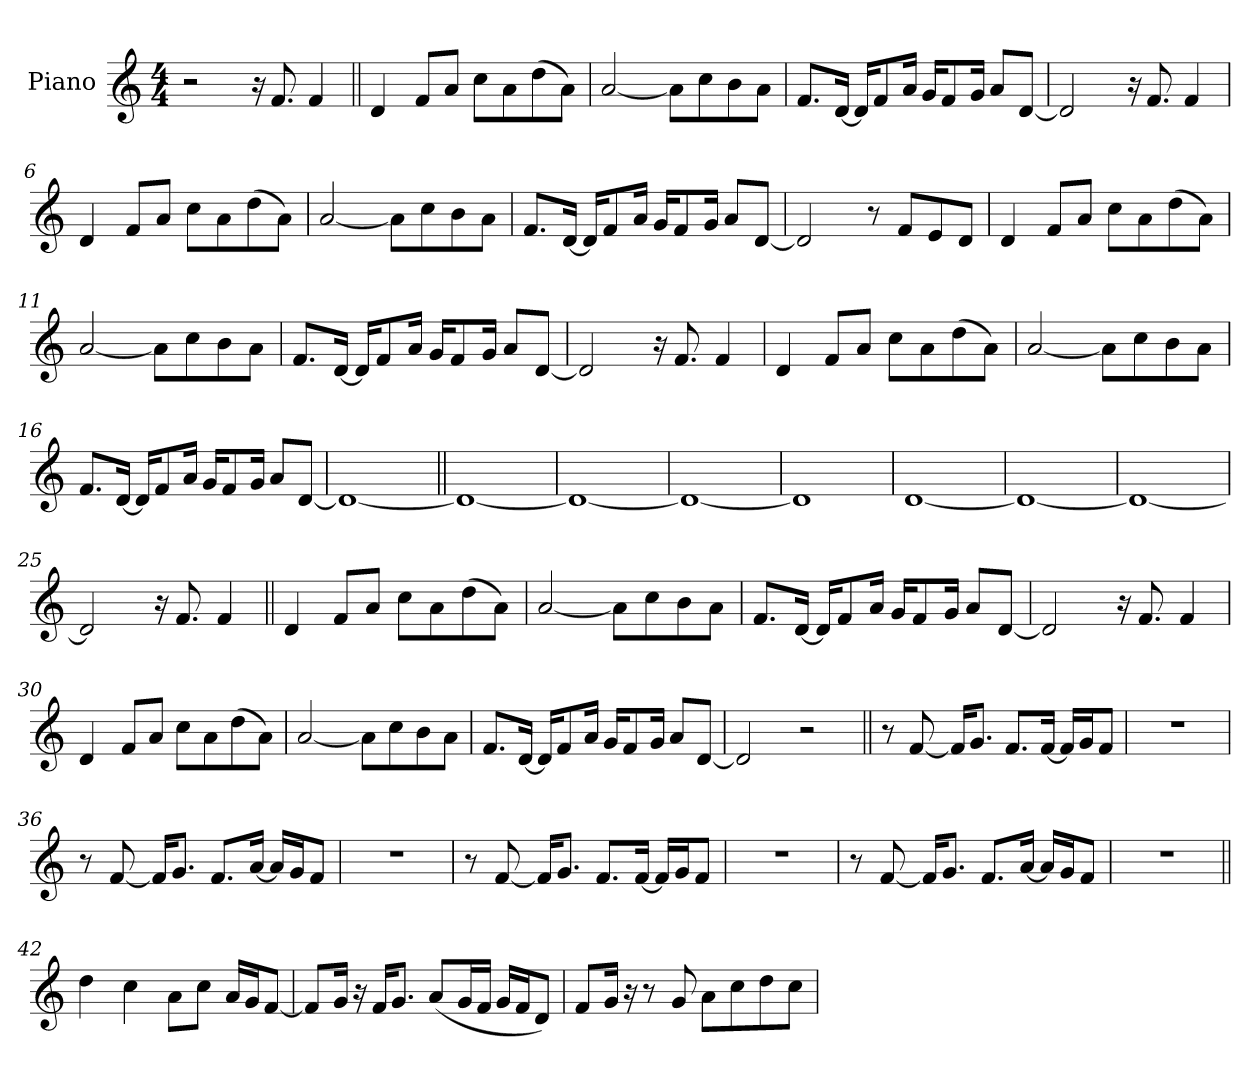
**kern
*part1
*staff1
*I"Piano
*I'Pno.
*clefG2
*k[]
*M4/4
*MM100
=1
2r
16r
8.f
4f
=2||
4d
8fL
8aJ
8ccL
8a
(8dd
8aJ)
=3
[2a
8aL]
8cc
8b
8aJ
=4
8.fL
[16dJk
16dKL]
8f
16aJk
16gKL
8f
16gJk
8aL
[8dJ
=5
2d]
16r
8.f
4f
=6
4d
8fL
8aJ
8ccL
8a
(8dd
8aJ)
=7
[2a
8aL]
8cc
8b
8aJ
=8
8.fL
[16dJk
16dKL]
8f
16aJk
16gKL
8f
16gJk
8aL
[8dJ
=9
2d]
8r
8fL
8e
8dJ
=10
4d
8fL
8aJ
8ccL
8a
(8dd
8aJ)
=11
[2a
8aL]
8cc
8b
8aJ
=12
8.fL
[16dJk
16dKL]
8f
16aJk
16gKL
8f
16gJk
8aL
[8dJ
=13
2d]
16r
8.f
4f
=14
4d
8fL
8aJ
8ccL
8a
(8dd
8aJ)
=15
[2a
8aL]
8cc
8b
8aJ
=16
8.fL
[16dJk
16dKL]
8f
16aJk
16gKL
8f
16gJk
8aL
[8dJ
=17
1d_
=18||
1d_
=19
1d_
=20
1d_
=21
1d]
=22
[1d
=23
1d_
=24
1d_
=25
2d]
16r
8.f
4f
=26||
*MM123
4d
8fL
8aJ
8ccL
8a
(8dd
8aJ)
=27
[2a
8aL]
8cc
8b
8aJ
=28
8.fL
[16dJk
16dKL]
8f
16aJk
16gKL
8f
16gJk
8aL
[8dJ
=29
2d]
16r
8.f
4f
=30
4d
8fL
8aJ
8ccL
8a
(8dd
8aJ)
=31
[2a
8aL]
8cc
8b
8aJ
=32
8.fL
[16dJk
16dKL]
8f
16aJk
16gKL
8f
16gJk
8aL
[8dJ
=33
2d]
2r
=34||
8r
[8f
16fKL]
8.gJ
8.fL
[16fJk
16fLL]
16gJ
8fJ
=35
1r
=36
8r
[8f
16fKL]
8.gJ
8.fL
[16aJk
16aLL]
16gJ
8fJ
=37
1r
=38
8r
[8f
16fKL]
8.gJ
8.fL
[16fJk
16fLL]
16gJ
8fJ
=39
1r
=40
8r
[8f
16fKL]
8.gJ
8.fL
[16aJk
16aLL]
16gJ
8fJ
=41
1r
=42||
4dd
4cc
8aL
8ccJ
16aLL
16gJ
[8fJ
=43
8fL]
16gJk
16r
16fKL
8.gJ
(8aL
16gL
16fJJ
16gLL
16fJ
8dJ)
=44
8fL
16gJk
16r
8r
8g
8aL
8cc
8dd
8ccJ
=
*-
